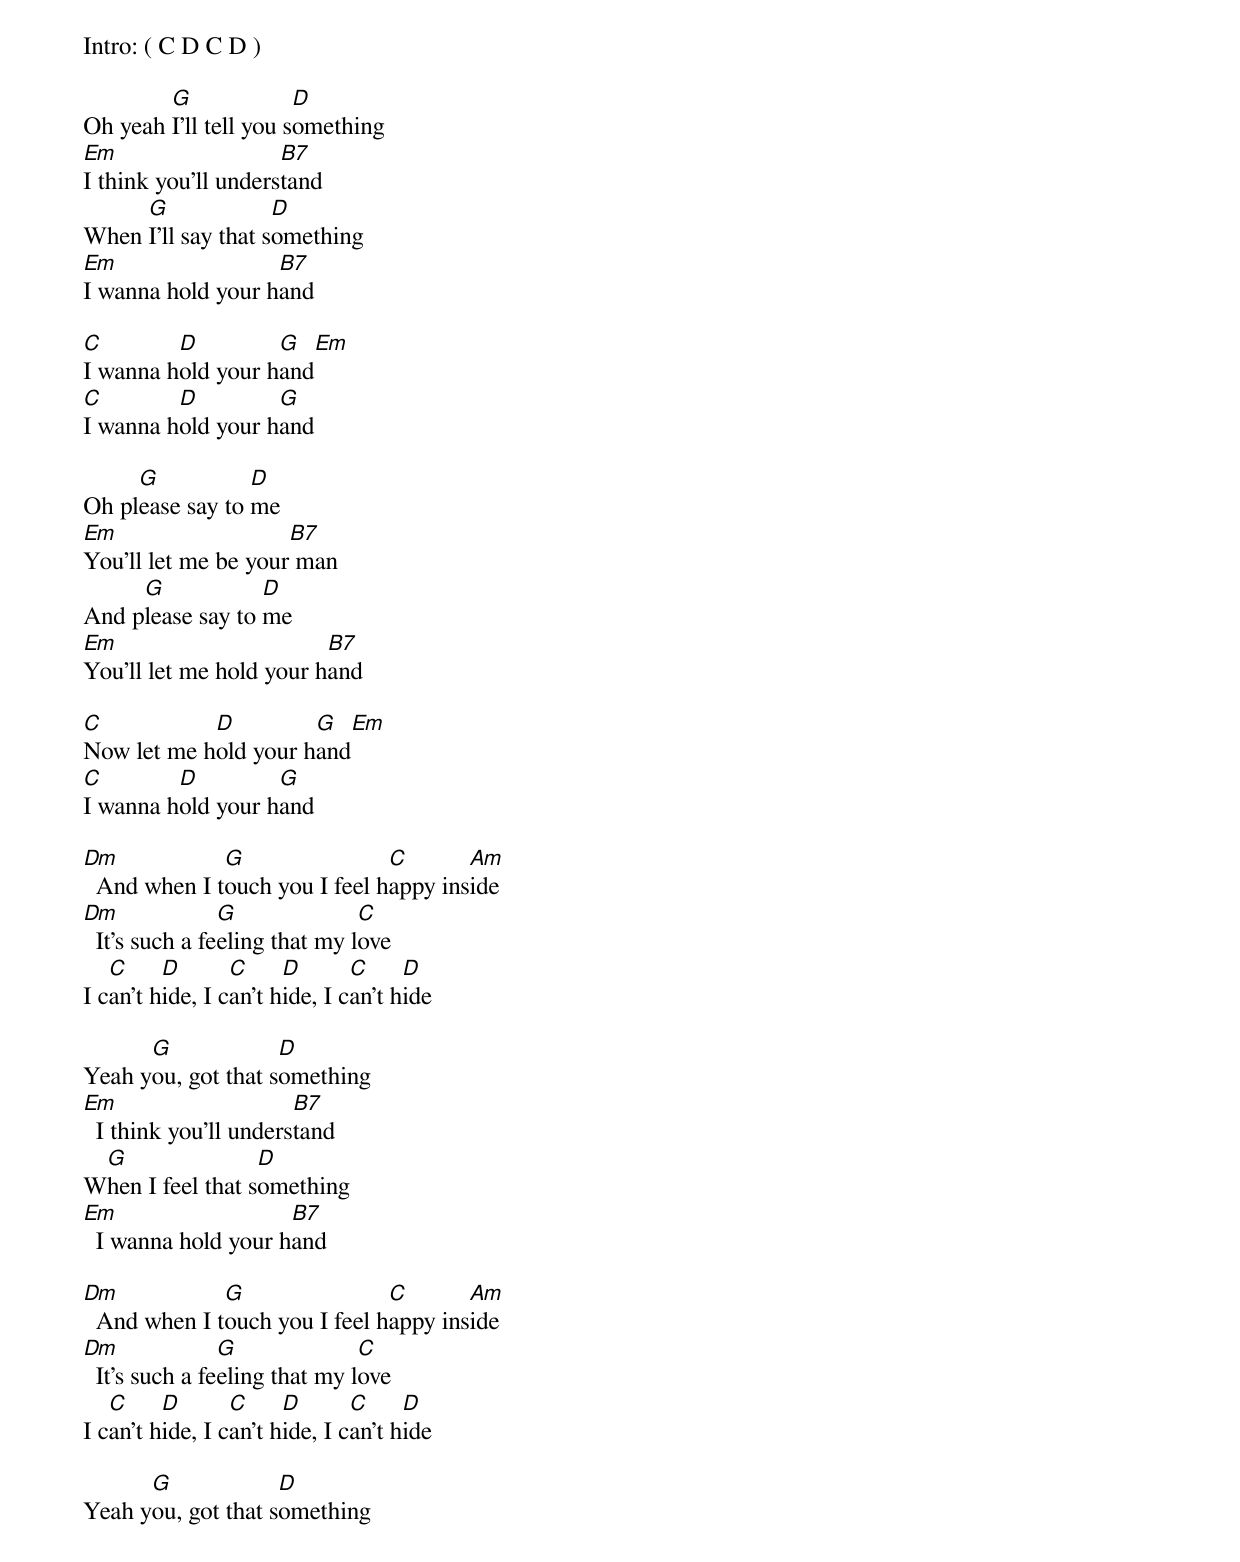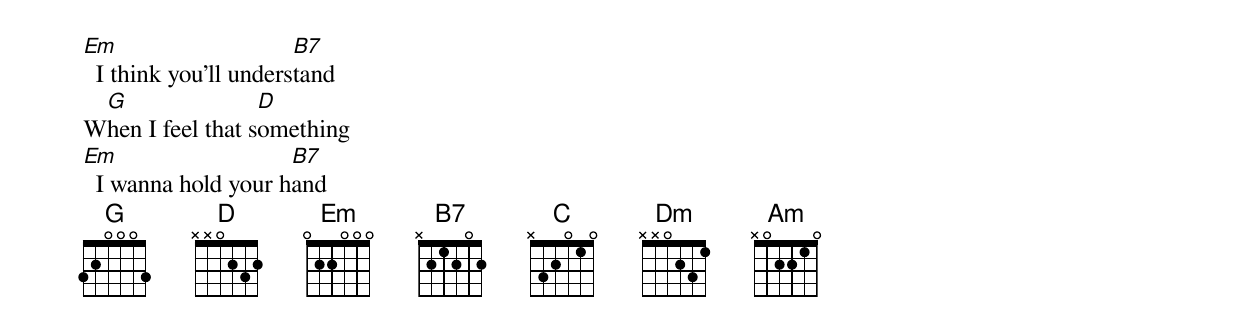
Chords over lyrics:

Intro: ( C D C D )

        G              D
Oh yeah I'll tell you something
Em                   B7
I think you'll understand
     G              D
When I'll say that something
Em                 B7
I wanna hold your hand

C        D         G  Em
I wanna hold your hand
C        D         G
I wanna hold your hand

     G           D
Oh please say to me
Em                   B7
You'll let me be your man
     G            D
And please say to me
Em                       B7
You'll let me hold your hand

C           D         G  Em
Now let me hold your hand
C        D         G
I wanna hold your hand

Dm            G                C       Am
  And when I touch you I feel happy inside
Dm              G              C
  It's such a feeling that my love
   C     D       C     D       C     D
I can't hide, I can't hide, I can't hide

      G             D
Yeah you, got that something
Em                     B7
  I think you'll understand
 G                D
When I feel that something
Em                   B7
  I wanna hold your hand

Dm            G                C       Am
  And when I touch you I feel happy inside
Dm              G              C
  It's such a feeling that my love
   C     D       C     D       C     D
I can't hide, I can't hide, I can't hide

      G             D
Yeah you, got that something
Em                     B7
  I think you'll understand
 G                D
When I feel that something
Em                   B7
  I wanna hold your hand
